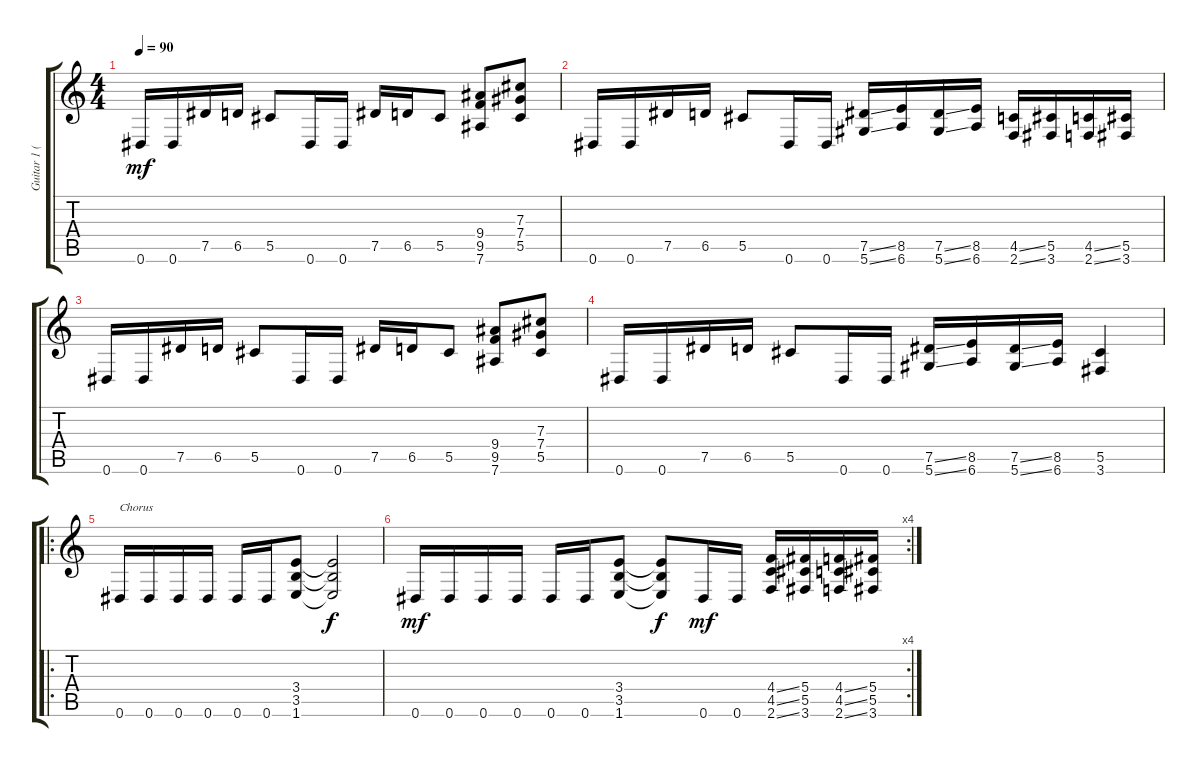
\track ("Guitar 1 (Dave Mustaine)" "Guitar 1 (") {instrument distortionguitar}
\staff {score tabs}
\tuning (Eb4 Bb3 Gb3 Db3 Ab2 Eb2) {hide}
\ts (4 4)
\tempo 90
\clef g2
\ks c
0.6.16{dy mf} 0.6.16 7.5.16 6.5.16 5.5.8 0.6.16 0.6.16 7.5.16 6.5.16 5.5.8 (9.4 9.5 7.6).8 (7.3 7.4 5.5).8 |
0.6.16 0.6.16 7.5.16 6.5.16 5.5.8 0.6.16 0.6.16 (7.5{ss} 5.6{ss}).16 (8.5 6.6).16 (7.5{ss} 5.6{ss}).16 (8.5 6.6).16 (4.5{ss} 2.6{ss}).16 (5.5 3.6).16 (4.5{ss} 2.6{ss}).16 (5.5 3.6).16 |
0.6.16 0.6.16 7.5.16 6.5.16 5.5.8 0.6.16 0.6.16 7.5.16 6.5.16 5.5.8 (9.4 9.5 7.6).8 (7.3 7.4 5.5).8 |
0.6.16 0.6.16 7.5.16 6.5.16 5.5.8 0.6.16 0.6.16 (7.5{ss} 5.6{ss}).16 (8.5 6.6).16 (7.5{ss} 5.6{ss}).16 (8.5 6.6).16 (5.5 3.6).4 |
\ro
0.6.16{txt "Chorus"} 0.6.16 0.6.16 0.6.16 0.6.16 0.6.16 (3.4 3.5 1.6).8 (3.4{t} 3.5{t} 1.6{t}).2{dy f} |
\rc 4
0.6.16{dy mf} 0.6.16 0.6.16 0.6.16 0.6.16 0.6.16 (3.4 3.5 1.6).8 (3.4{t} 3.5{t} 1.6{t}).8{dy f} 0.6.16{dy mf} 0.6.16 (4.4{ss} 4.5{ss} 2.6{ss}).16 (5.4 5.5 3.6).16 (4.4{ss} 4.5{ss} 2.6{ss}).16 (5.4 5.5 3.6).16
